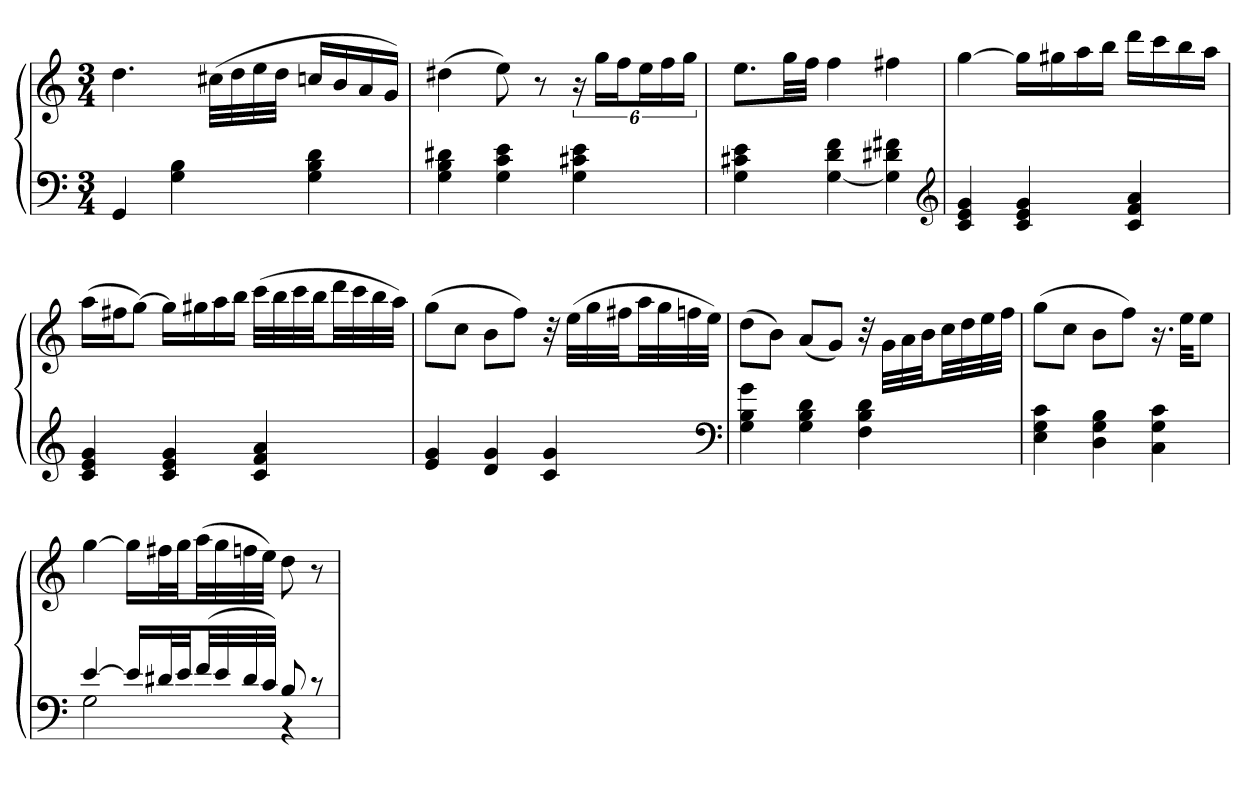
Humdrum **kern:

**kern	**kern
*part1	*part1
*staff2	*staff1
*clefF4	*clefG2
*k[]	*k[]
*M3/4	*M3/4
=	=
4GG	4.dd
4G 4B	.
.	(32cc#XLLL
.	32dd
.	32ee
.	32ddJJJ
4G 4B 4d	16ccnLL
.	16b
.	16a
.	16gJJ)
=	=
4G 4B 4d#X	(4dd#X
4G 4c 4e	8ee)
.	8r
4G 4c#X 4e	24r
.	24ggLL
.	24ffJ
.	24eeL
.	24ff
.	24ggJJ
=	=
4G 4c#X 4e	8.eeL
.	32ggLL
.	32ffJJJ
[4G 4d 4f	4ff
4G] 4d#X 4f#X	4ff#X
*clefG2	*
=	=
4c 4e 4g	[4gg
4c 4e 4g	16ggLL]
.	16gg#X
.	16aa
.	16bbJJ
4c 4f 4a	16dddLL
.	16ccc
.	16bb
.	16aaJJ
=	=
4c 4e 4g	(16aaLL
.	16ff#XJ
.	[8ggJ)
4c 4e 4g	16ggLL]
.	16gg#X
.	16aa
.	16bbJJ
4c 4f 4a	(32cccLLL
.	32bb
.	32ccc
.	32bbJJ
.	32dddLL
.	32ccc
.	32bb
.	32aaJJJ)
=	=
4e 4g	(8ggL
.	8ccJ
4d 4g	8bL
.	8ffJ)
4c 4g	32r
.	(32eeLLL
.	32gg
.	32ff#XJJ
.	32aaLL
.	32gg
.	32ffn
.	32eeJJJ)
*clefF4	*
=	=
4G 4B 4g	(8ddL
.	8bJ)
4G 4B 4d	(8aL
.	8gJ)
4F 4B 4d	32r
.	32gLLL
.	32a
.	32bJJ
.	32ccLL
.	32dd
.	32ee
.	32ffJJJ
=	=
4E 4G 4c	(8ggL
.	8ccJ
4D 4G 4B	8bL
.	8ffJ)
4C 4G 4c	16.r
.	32eeKKL
.	8eeJ
=	=
*^	*
[4e	2G	[4gg
16eLL]	.	16ggLL]
32d#XL	.	32ff#XL
32eJJ	.	32ggJJ
(32fLL	.	(32aaLL
32e	.	32gg
32d#	.	32ffn
32cJJJ)	.	32eeJJJ)
8B	4r	8dd
8r	.	8r
*v	*v	*
=	=
*-	*-
